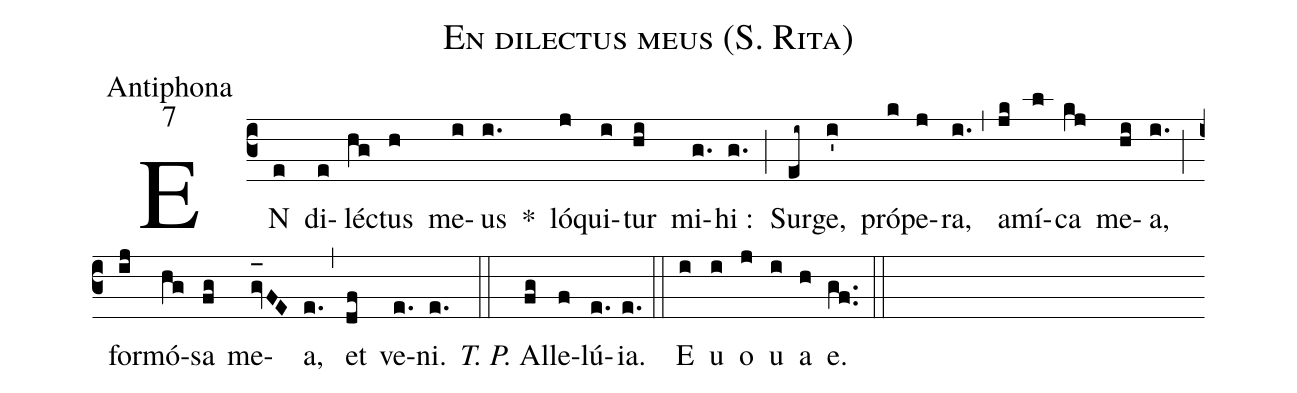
name:En dilectus meus (S. Rita) ;
office-part:Antiphona;
mode:7;
%%
(c3) EN(e) di(e)lé(hg)ctus(h) me(i)us(i.) *() ló(j)qui(i)tur(hi) mi(g.)hi :(g.) (;) Sur(ei~)ge,(i') pró(k)pe(j)ra,(i.) (,) a(jk)mí(l)ca(kj) me(hi)a,(i.) (;) for(ij)mó(hg)sa(fg) me(gv_[oh:h]FE)a,(e.) (,) et(df) ve(e.)ni.(e.) (::) <i>T. P.</i> Al(fg)le(f)lú(e.){ia}.(e.) (::) <eu>E(i) u(i) o(j) u(i) a(h) e.</eu>(gf..) (::)
